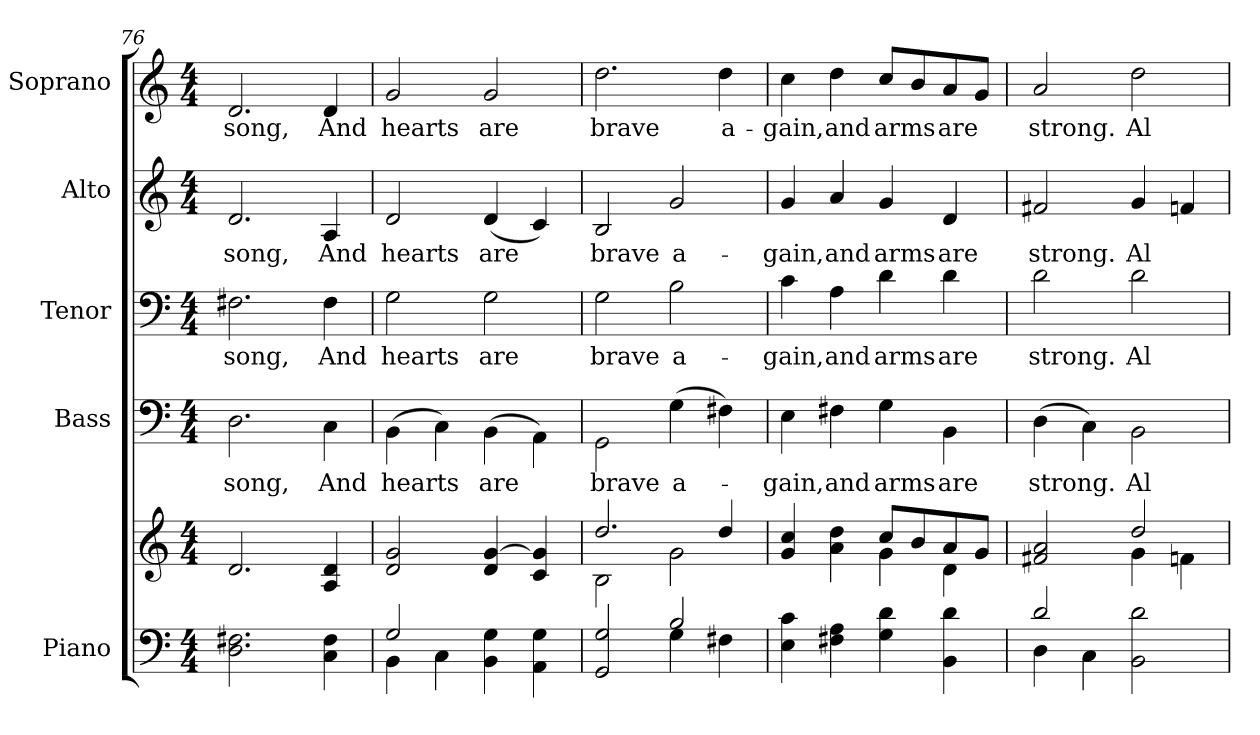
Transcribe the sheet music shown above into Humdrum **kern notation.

**kern	**kern	**kern	**text	**kern	**text	**kern	**text	**kern	**text
*part5	*part5	*part4	*part4	*part3	*part3	*part2	*part2	*part1	*part1
*staff6	*staff5	*staff4	*staff4	*staff3	*staff3	*staff2	*staff2	*staff1	*staff1
*I"Piano	*	*I"Bass	*	*I"Tenor	*	*I"Alto	*	*I"Soprano	*
*I'Pno.	*	*I'B.	*	*I'T.	*	*I'A.	*	*I'S.	*
*clefF4	*clefG2	*clefF4	*	*clefF4	*	*clefG2	*	*clefG2	*
*k[]	*k[]	*k[]	*	*k[]	*	*k[]	*	*k[]	*
*C:	*C:	*C:	*	*C:	*	*C:	*	*C:	*
*M4/4	*M4/4	*M4/4	*	*M4/4	*	*M4/4	*	*M4/4	*
=76	=76	=76	=76	=76	=76	=76	=76	=76	=76
!	!	!	!LO:LY:b:color=#000000	!	!	!	!	!	!
!	!	!	!	!	!LO:LY:b:color=#000000	!	!	!	!
!	!	!	!	!	!	!	!LO:LY:b:color=#000000	!	!
!	!	!	!	!	!	!	!	!	!LO:LY:b:color=#000000
2.Di\ 2.F#Xi	2.di/	2.Di\	song,	2.F#Xi\	song,	2.di/	song,	2.di/	song,
!	!	!	!LO:LY:b:color=#000000	!	!	!	!	!	!
!	!	!	!	!	!LO:LY:b:color=#000000	!	!	!	!
!	!	!	!	!	!	!	!LO:LY:b:color=#000000	!	!
!	!	!	!	!	!	!	!	!	!LO:LY:b:color=#000000
4Ci\ 4F#i	4Ai/ 4di	4Ci\	And	4F#i\	And	4Ai/	And	4di/	And
!!LO:PB:g=z
=77	=77	=77	=77	=77	=77	=77	=77	=77	=77
*^	*	*	*	*	*	*	*	*	*
!	!	!	!	!LO:LY:b:color=#000000	!	!	!	!	!	!
!	!	!	!	!	!	!LO:LY:b:color=#000000	!	!	!	!
!	!	!	!	!	!	!	!	!LO:LY:b:color=#000000	!	!
!	!	!	!	!	!	!	!	!	!	!LO:LY:b:color=#000000
2Gi/	4BBi\	2di/ 2gi	(4BBi\	hearts	2Gi\	hearts	2di/	hearts	2gi/	hearts
.	4Ci\	.	4Ci\)	.	.	.	.	.	.	.
!	!	!	!	!LO:LY:b:color=#000000	!	!	!	!	!	!
!	!	!	!	!	!	!LO:LY:b:color=#000000	!	!	!	!
!	!	!	!	!	!	!	!	!LO:LY:b:color=#000000	!	!
!	!	!	!	!	!	!	!	!	!	!LO:LY:b:color=#000000
4BBi\ 4Gi	2ryy	(4di/ [>4gi	(4BBi\	are	2Gi\	are	(4di/	are	2gi/	are
4AAi\ 4Gi	.	4ci/ 4gi]	4AAi\)	.	.	.	4ci/)	.	.	.
=78	=78	=78	=78	=78	=78	=78	=78	=78	=78	=78
*	*	*^	*	*	*	*	*	*	*	*
!	!	!	!	!	!LO:LY:b:color=#000000	!	!	!	!	!	!
!	!	!	!	!	!	!	!LO:LY:b:color=#000000	!	!	!	!
!	!	!	!	!	!	!	!	!	!LO:LY:b:color=#000000	!	!
!	!	!	!	!	!	!	!	!	!	!	!LO:LY:b:color=#000000
2GGi/ 2Gi	2ryy	2.ddi/	2Bi\	2GGi\	brave	2Gi\	brave	2Bi/	brave	2.ddi\	brave
!	!	!	!	!	!LO:LY:b:color=#000000	!	!	!	!	!	!
!	!	!	!	!	!	!	!LO:LY:b:color=#000000	!	!	!	!
!	!	!	!	!	!	!	!	!	!LO:LY:b:color=#000000	!	!
2Bi/	4Gi\	.	2gi\	(4Gi\	a-	2Bi\	a-	2gi/	a-	.	.
!	!	!	!	!	!	!	!	!	!	!	!LO:LY:b:color=#000000
.	4F#Xi\	4ddi/	.	4F#Xi\)	.	.	.	.	.	4ddi\	a-
*v	*v	*	*	*	*	*	*	*	*	*	*
!!LO:PB:g=z
=79	=79	=79	=79	=79	=79	=79	=79	=79	=79	=79
*^	*	*	*	*	*	*	*	*	*	*
!	!	!	!	!	!LO:LY:b:color=#000000	!	!	!	!	!	!
*v	*v	*	*	*	*	*	*	*	*	*	*
*^	*	*	*	*	*	*	*	*	*	*
!	!	!	!	!	!	!	!LO:LY:b:color=#000000	!	!	!	!
*v	*v	*	*	*	*	*	*	*	*	*	*
*^	*	*	*	*	*	*	*	*	*	*
!	!	!	!	!	!	!	!	!	!LO:LY:b:color=#000000	!	!
*v	*v	*	*	*	*	*	*	*	*	*	*
*^	*	*	*	*	*	*	*	*	*	*
!	!	!	!	!	!	!	!	!	!	!	!LO:LY:b:color=#000000
*v	*v	*	*	*	*	*	*	*	*	*	*
4Ei\ 4ci	4gi/ 4cci	2ryy	4Ei\	gain,	4ci\	gain,	4gi/	gain,	4cci\	gain,
!	!	!	!	!LO:LY:b:color=#000000	!	!	!	!	!	!
!	!	!	!	!	!	!LO:LY:b:color=#000000	!	!	!	!
!	!	!	!	!	!	!	!	!LO:LY:b:color=#000000	!	!
!	!	!	!	!	!	!	!	!	!	!LO:LY:b:color=#000000
4F#Xi\ 4Ai	4ai\ 4ddi	.	4F#Xi\	and	4Ai\	and	4ai/	and	4ddi\	and
!	!	!	!	!LO:LY:b:color=#000000	!	!	!	!	!	!
!	!	!	!	!	!	!LO:LY:b:color=#000000	!	!	!	!
!	!	!	!	!	!	!	!	!LO:LY:b:color=#000000	!	!
!	!	!	!	!	!	!	!	!	!	!LO:LY:b:color=#000000
4Gi\ 4di	8cci/L	4gi\	4Gi\	arms	4di\	arms	4gi/	arms	8cci/L	arms
.	8bi/	.	.	.	.	.	.	.	8bi/	.
!	!	!	!	!LO:LY:b:color=#000000	!	!	!	!	!	!
!	!	!	!	!	!	!LO:LY:b:color=#000000	!	!	!	!
!	!	!	!	!	!	!	!	!LO:LY:b:color=#000000	!	!
!	!	!	!	!	!	!	!	!	!	!LO:LY:b:color=#000000
4BBi\ 4di	8ai/	4di\	4BBi\	are	4di\	are	4di/	are	8ai/	are
.	8gi/J	.	.	.	.	.	.	.	8gi/J	.
=80	=80	=80	=80	=80	=80	=80	=80	=80	=80	=80
*^	*	*	*	*	*	*	*	*	*	*
!	!	!	!	!	!LO:LY:b:color=#000000	!	!	!	!	!	!
!	!	!	!	!	!	!	!LO:LY:b:color=#000000	!	!	!	!
!	!	!	!	!	!	!	!	!	!LO:LY:b:color=#000000	!	!
!	!	!	!	!	!	!	!	!	!	!	!LO:LY:b:color=#000000
2di/	4Di\	2f#Xi/ 2ai	2ryy	(4Di\	strong.	2di\	strong.	2f#Xi/	strong.	2ai/	strong.
.	4Ci\	.	.	4Ci\)	.	.	.	.	.	.	.
!	!	!	!	!	!LO:LY:b:color=#000000	!	!	!	!	!	!
!	!	!	!	!	!	!	!LO:LY:b:color=#000000	!	!	!	!
!	!	!	!	!	!	!	!	!	!LO:LY:b:color=#000000	!	!
!	!	!	!	!	!	!	!	!	!	!	!LO:LY:b:color=#000000
2BBi\ 2di	2ryy	2ddi/	4gi\	2BBi\	Al	2di\	Al	4gi/	Al	2ddi\	Al
.	.	.	4fni\	.	.	.	.	4fni/	.	.	.
*v	*v	*	*	*	*	*	*	*	*	*	*
*	*v	*v	*	*	*	*	*	*	*	*
=	=	=	=	=	=	=	=	=	=
*-	*-	*-	*-	*-	*-	*-	*-	*-	*-
